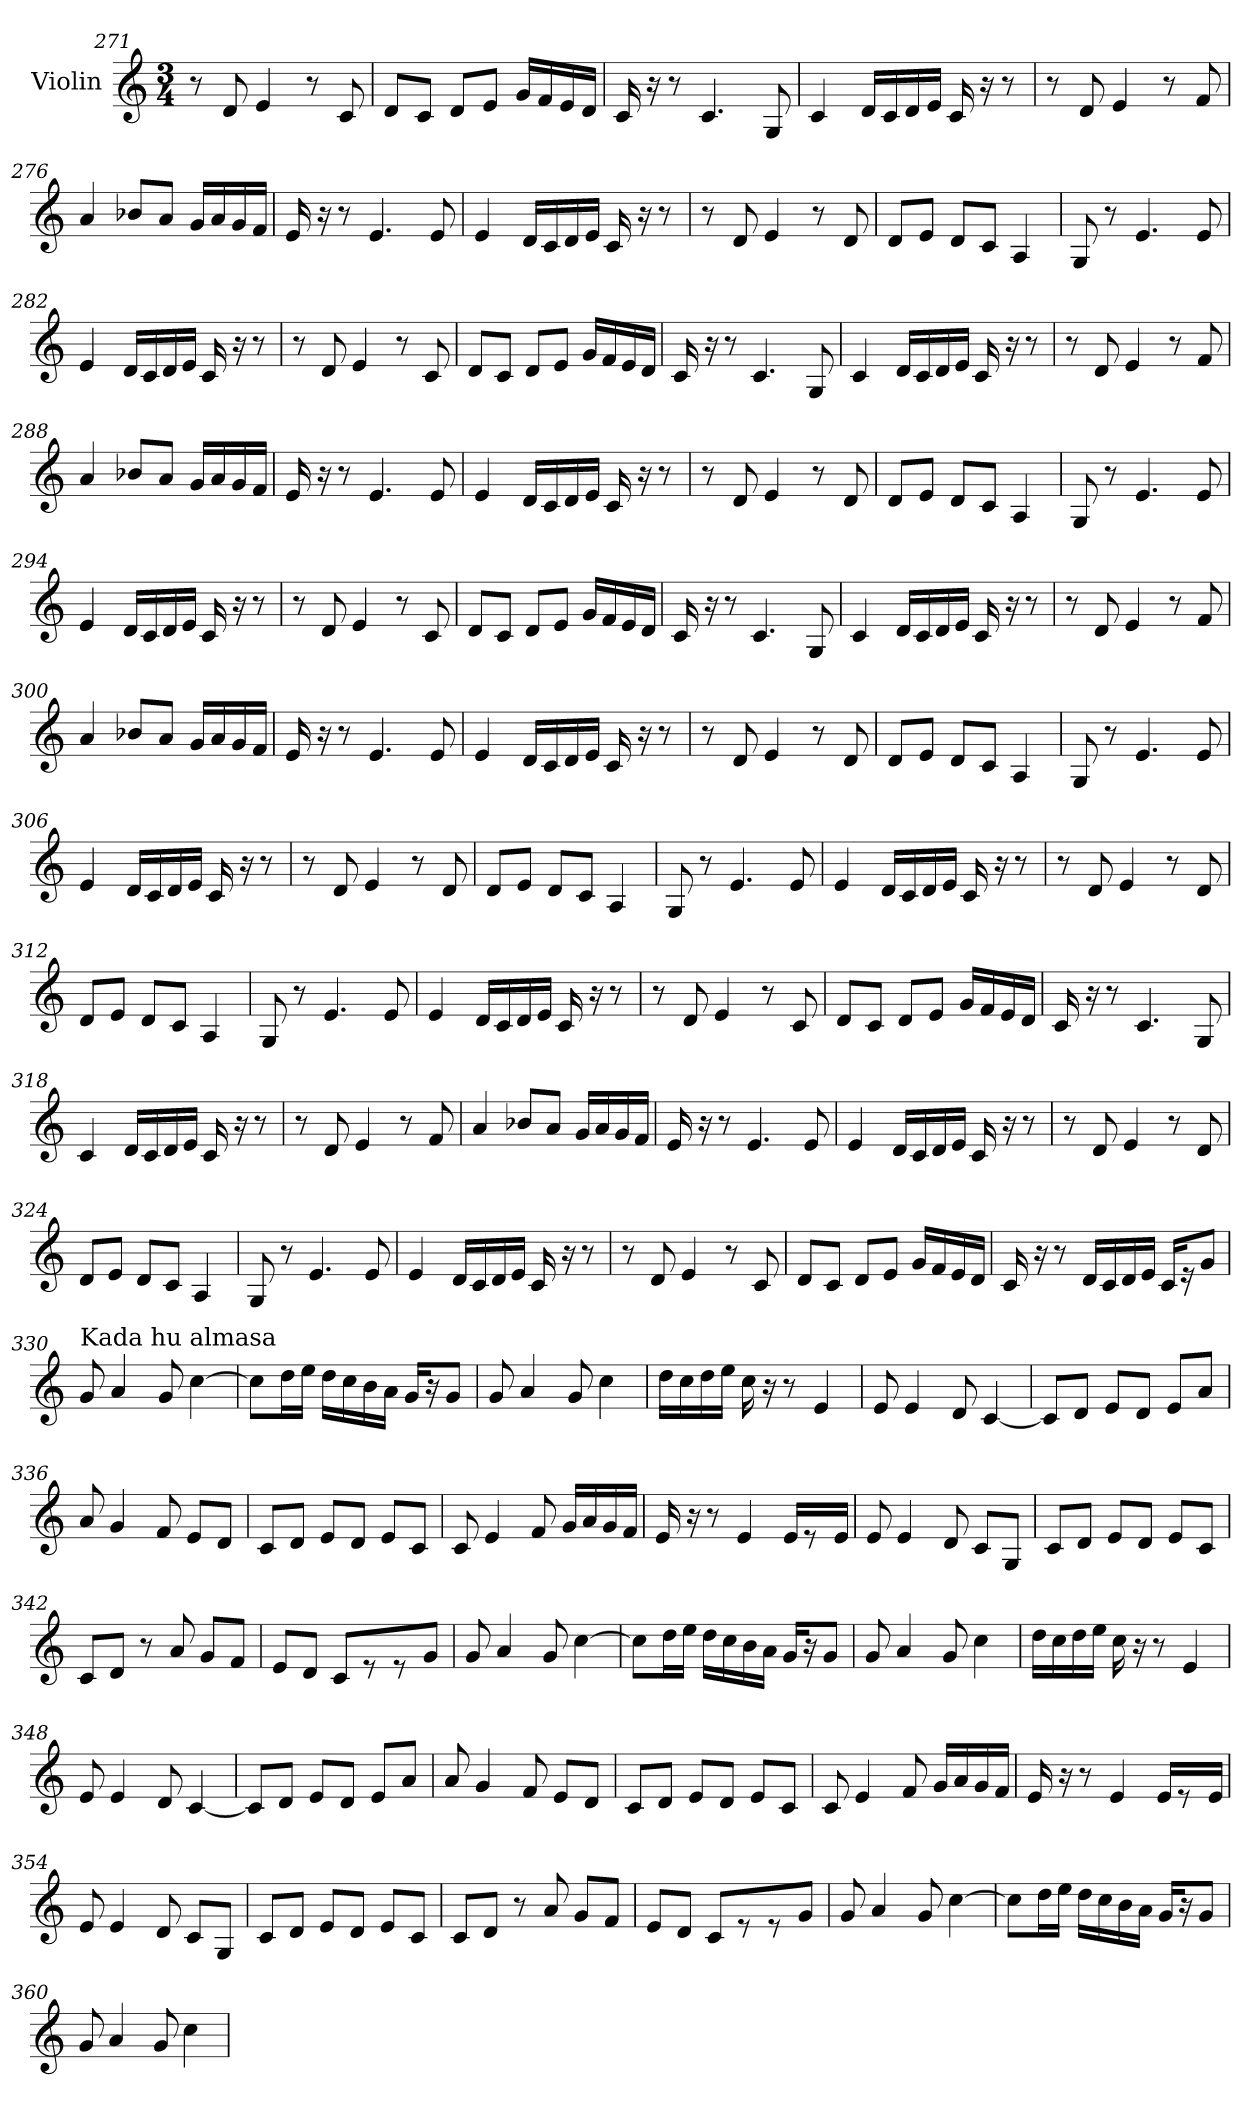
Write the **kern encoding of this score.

**kern
*part1
*staff1
*I"Violin
*clefG2
*k[]
*C:
*M3/4
=271
8r
8d/
4e/
8r
8c/
=272
8d/L
8c/J
8d/L
8e/J
16g/LL
16f/
16e/
16d/JJ
=273
16c/
16r
8r
4.c/
8G/
=274
4c/
16d/LL
16c/
16d/
16e/JJ
16c/
16r
8r
!!LO:LB:g=z
=275
8r
8d/
4e/
8r
8f/
=276
4a/
8b-X/L
8a/J
16g/LL
16a/
16g/
16f/JJ
=277
16e/
16r
8r
4.e/
8e/
=278
4e/
16d/LL
16c/
16d/
16e/JJ
16c/
16r
8r
=279
8r
8d/
4e/
8r
8d/
!!LO:LB:g=z
=280
8d/L
8e/J
8d/L
8c/J
4A/
=281
8G/
8r
4.e/
8e/
=282
4e/
16d/LL
16c/
16d/
16e/JJ
16c/
16r
8r
=283
8r
8d/
4e/
8r
8c/
=284
8d/L
8c/J
8d/L
8e/J
16g/LL
16f/
16e/
16d/JJ
!!LO:LB:g=z
=285
16c/
16r
8r
4.c/
8G/
=286
4c/
16d/LL
16c/
16d/
16e/JJ
16c/
16r
8r
=287
8r
8d/
4e/
8r
8f/
=288
4a/
8b-X/L
8a/J
16g/LL
16a/
16g/
16f/JJ
=289
16e/
16r
8r
4.e/
8e/
!!LO:LB:g=z
=290
4e/
16d/LL
16c/
16d/
16e/JJ
16c/
16r
8r
=291
8r
8d/
4e/
8r
8d/
=292
8d/L
8e/J
8d/L
8c/J
4A/
=293
8G/
8r
4.e/
8e/
=294
4e/
16d/LL
16c/
16d/
16e/JJ
16c/
16r
8r
!!LO:LB:g=z
=295
8r
8d/
4e/
8r
8c/
=296
8d/L
8c/J
8d/L
8e/J
16g/LL
16f/
16e/
16d/JJ
=297
16c/
16r
8r
4.c/
8G/
=298
4c/
16d/LL
16c/
16d/
16e/JJ
16c/
16r
8r
=299
8r
8d/
4e/
8r
8f/
!!LO:PB:g=z
=300
4a/
8b-X/L
8a/J
16g/LL
16a/
16g/
16f/JJ
=301
16e/
16r
8r
4.e/
8e/
=302
4e/
16d/LL
16c/
16d/
16e/JJ
16c/
16r
8r
=303
8r
8d/
4e/
8r
8d/
=304
8d/L
8e/J
8d/L
8c/J
4A/
!!LO:PB:g=z
=305
8G/
8r
4.e/
8e/
!!LO:PB:g=z
=306
4e/
16d/LL
16c/
16d/
16e/JJ
16c/
16r
8r
=307
8r
8d/
4e/
8r
8d/
=308
8d/L
8e/J
8d/L
8c/J
4A/
=309
8G/
8r
4.e/
8e/
=310
4e/
16d/LL
16c/
16d/
16e/JJ
16c/
16r
8r
!!LO:LB:g=z
=311
8r
8d/
4e/
8r
8d/
=312
8d/L
8e/J
8d/L
8c/J
4A/
=313
8G/
8r
4.e/
8e/
=314
4e/
16d/LL
16c/
16d/
16e/JJ
16c/
16r
8r
=315
8r
8d/
4e/
8r
8c/
=316
8d/L
8c/J
8d/L
8e/J
16g/LL
16f/
16e/
16d/JJ
!!LO:LB:g=z
=317
16c/
16r
8r
4.c/
8G/
=318
4c/
16d/LL
16c/
16d/
16e/JJ
16c/
16r
8r
=319
8r
8d/
4e/
8r
8f/
=320
4a/
8b-X/L
8a/J
16g/LL
16a/
16g/
16f/JJ
=321
16e/
16r
8r
4.e/
8e/
!!LO:LB:g=z
=322
4e/
16d/LL
16c/
16d/
16e/JJ
16c/
16r
8r
=323
8r
8d/
4e/
8r
8d/
=324
8d/L
8e/J
8d/L
8c/J
4A/
=325
8G/
8r
4.e/
8e/
=326
4e/
16d/LL
16c/
16d/
16e/JJ
16c/
16r
8r
!!LO:LB:g=z
=327
8r
8d/
4e/
8r
8c/
=328
8d/L
8c/J
8d/L
8e/J
16g/LL
16f/
16e/
16d/JJ
=329
16c/
16r
8r
16d/LL
16c/
16d/
16e/JJ
16c/KL
16r
8g/J
=330
!LO:TX:a:t=Kada hu almasa
8g/
4a/
8g/
[4cc\
=331
8cc\L]
16dd\L
16ee\JJ
16dd\LL
16cc\
16b\
16a\JJ
16g/KL
16r
8g/J
!!LO:LB:g=z
=332
8g/
4a/
8g/
4cc\
=333
16dd\LL
16cc\
16dd\
16ee\JJ
16cc\
16r
8r
4e/
=334
8e/
4e/
8d/
[4c/
=335
8c/L]
8d/J
8e/L
8d/J
8e/L
8a/J
=336
8a/
4g/
8f/
8e/L
8d/J
=337
8c/L
8d/J
8e/L
8d/J
8e/L
8c/J
!!LO:LB:g=z
=338
8c/
4e/
8f/
16g/LL
16a/
16g/
16f/JJ
=339
16e/
16r
8r
4e/
16e/LL
8r
16e/JJ
=340
8e/
4e/
8d/
8c/L
8G/J
=341
8c/L
8d/J
8e/L
8d/J
8e/L
8c/J
=342
8c/L
8d/J
8r
8a/
8g/L
8f/J
!!LO:PB:g=z
=343
8e/L
8d/J
8c/L
8r
8r
8g/J
=344
8g/
4a/
8g/
[4cc\
=345
8cc\L]
16dd\L
16ee\JJ
16dd\LL
16cc\
16b\
16a\JJ
16g/KL
16r
8g/J
=346
8g/
4a/
8g/
4cc\
!!LO:PB:g=z
=347
16dd\LL
16cc\
16dd\
16ee\JJ
16cc\
16r
8r
4e/
!!LO:PB:g=z
=348
8e/
4e/
8d/
[4c/
=349
8c/L]
8d/J
8e/L
8d/J
8e/L
8a/J
=350
8a/
4g/
8f/
8e/L
8d/J
=351
8c/L
8d/J
8e/L
8d/J
8e/L
8c/J
=352
8c/
4e/
8f/
16g/LL
16a/
16g/
16f/JJ
!!LO:PB:g=z
=353
16e/
16r
8r
4e/
16e/LL
8r
16e/JJ
!!LO:PB:g=z
=354
8e/
4e/
8d/
8c/L
8G/J
=355
8c/L
8d/J
8e/L
8d/J
8e/L
8c/J
=356
8c/L
8d/J
8r
8a/
8g/L
8f/J
=357
8e/L
8d/J
8c/L
8r
8r
8g/J
=358
8g/
4a/
8g/
[4cc\
!!LO:PB:g=z
=359
8cc\L]
16dd\L
16ee\JJ
16dd\LL
16cc\
16b\
16a\JJ
16g/KL
16r
8g/J
!!LO:PB:g=z
=360
8g/
4a/
8g/
4cc\
=
*-
